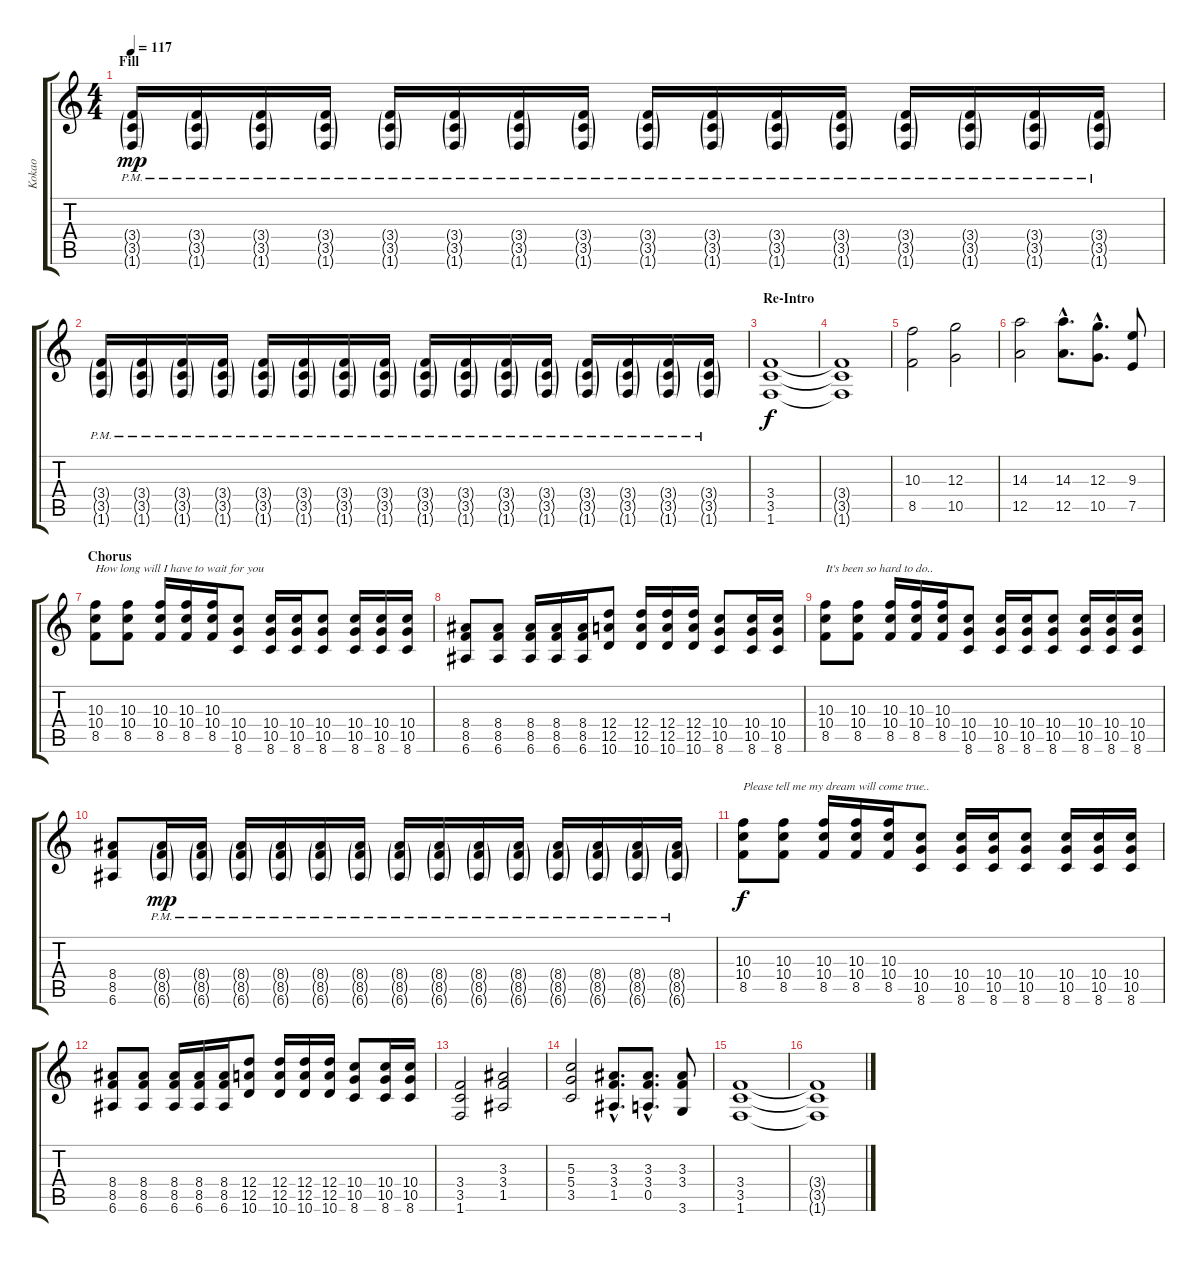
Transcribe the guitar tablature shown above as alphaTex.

\track ("Kokao" "Kokao") {instrument overdrivenguitar}
\staff {score tabs}
\tuning (E4 B3 G3 D3 A2 E2) {hide}
\ts (4 4)
\section ("" "Fill")
\tempo 117
\clef g2
\ks c
(3.4{g pm} 3.5{g pm} 1.6{g pm}).16{dy mp} (3.4{g pm} 3.5{g pm} 1.6{g pm}).16 (3.4{g pm} 3.5{g pm} 1.6{g pm}).16 (3.4{g pm} 3.5{g pm} 1.6{g pm}).16 (3.4{g pm} 3.5{g pm} 1.6{g pm}).16 (3.4{g pm} 3.5{g pm} 1.6{g pm}).16 (3.4{g pm} 3.5{g pm} 1.6{g pm}).16 (3.4{g pm} 3.5{g pm} 1.6{g pm}).16 (3.4{g pm} 3.5{g pm} 1.6{g pm}).16 (3.4{g pm} 3.5{g pm} 1.6{g pm}).16 (3.4{g pm} 3.5{g pm} 1.6{g pm}).16 (3.4{g pm} 3.5{g pm} 1.6{g pm}).16 (3.4{g pm} 3.5{g pm} 1.6{g pm}).16 (3.4{g pm} 3.5{g pm} 1.6{g pm}).16 (3.4{g pm} 3.5{g pm} 1.6{g pm}).16 (3.4{g pm} 3.5{g pm} 1.6{g pm}).16 |
(3.4{g pm} 3.5{g pm} 1.6{g pm}).16 (3.4{g pm} 3.5{g pm} 1.6{g pm}).16 (3.4{g pm} 3.5{g pm} 1.6{g pm}).16 (3.4{g pm} 3.5{g pm} 1.6{g pm}).16 (3.4{g pm} 3.5{g pm} 1.6{g pm}).16 (3.4{g pm} 3.5{g pm} 1.6{g pm}).16 (3.4{g pm} 3.5{g pm} 1.6{g pm}).16 (3.4{g pm} 3.5{g pm} 1.6{g pm}).16 (3.4{g pm} 3.5{g pm} 1.6{g pm}).16 (3.4{g pm} 3.5{g pm} 1.6{g pm}).16 (3.4{g pm} 3.5{g pm} 1.6{g pm}).16 (3.4{g pm} 3.5{g pm} 1.6{g pm}).16 (3.4{g pm} 3.5{g pm} 1.6{g pm}).16 (3.4{g pm} 3.5{g pm} 1.6{g pm}).16 (3.4{g pm} 3.5{g pm} 1.6{g pm}).16 (3.4{g pm} 3.5{g pm} 1.6{g pm}).16 |
\section ("" "Re-Intro")
(3.4 3.5 1.6).1{dy f volume 10} |
(3.4{t} 3.5{t} 1.6{t}).1 |
(10.3 8.5).2{volume 7} (12.3 10.5).2 |
(14.3 12.5).2 (14.3{hac} 12.5{hac}).8{d} (12.3{hac} 10.5{hac}).8{d} (9.3 7.5).8 |
\section ("" "Chorus")
(10.3 10.4 8.5).8{txt "How long will I have to wait for you"} (10.3 10.4 8.5).8 (10.3 10.4 8.5).16 (10.3 10.4 8.5).16 (10.3 10.4 8.5).16 (10.4 10.5 8.6).8 (10.4 10.5 8.6).16 (10.4 10.5 8.6).16 (10.4 10.5 8.6).8 (10.4 10.5 8.6).16 (10.4 10.5 8.6).16 (10.4 10.5 8.6).16 |
(8.4 8.5 6.6).8 (8.4 8.5 6.6).8 (8.4 8.5 6.6).16 (8.4 8.5 6.6).16 (8.4 8.5 6.6).16 (12.4 12.5 10.6).8 (12.4 12.5 10.6).16 (12.4 12.5 10.6).16 (12.4 12.5 10.6).16 (10.4 10.5 8.6).8 (10.4 10.5 8.6).16 (10.4 10.5 8.6).16 |
(10.3 10.4 8.5).8{txt "It's been so hard to do.."} (10.3 10.4 8.5).8 (10.3 10.4 8.5).16 (10.3 10.4 8.5).16 (10.3 10.4 8.5).16 (10.4 10.5 8.6).8 (10.4 10.5 8.6).16 (10.4 10.5 8.6).16 (10.4 10.5 8.6).8 (10.4 10.5 8.6).16 (10.4 10.5 8.6).16 (10.4 10.5 8.6).16 |
(8.4 8.5 6.6).8 (8.4{g pm} 8.5{g pm} 6.6{g pm}).16{dy mp} (8.4{g pm} 8.5{g pm} 6.6{g pm}).16 (8.4{g pm} 8.5{g pm} 6.6{g pm}).16 (8.4{g pm} 8.5{g pm} 6.6{g pm}).16 (8.4{g pm} 8.5{g pm} 6.6{g pm}).16 (8.4{g pm} 8.5{g pm} 6.6{g pm}).16 (8.4{g pm} 8.5{g pm} 6.6{g pm}).16 (8.4{g pm} 8.5{g pm} 6.6{g pm}).16 (8.4{g pm} 8.5{g pm} 6.6{g pm}).16 (8.4{g pm} 8.5{g pm} 6.6{g pm}).16 (8.4{g pm} 8.5{g pm} 6.6{g pm}).16 (8.4{g pm} 8.5{g pm} 6.6{g pm}).16 (8.4{g pm} 8.5{g pm} 6.6{g pm}).16 (8.4{g pm} 8.5{g pm} 6.6{g pm}).16 |
(10.3 10.4 8.5).8{txt "Please tell me my dream will come true.." dy f} (10.3 10.4 8.5).8 (10.3 10.4 8.5).16 (10.3 10.4 8.5).16 (10.3 10.4 8.5).16 (10.4 10.5 8.6).8 (10.4 10.5 8.6).16 (10.4 10.5 8.6).16 (10.4 10.5 8.6).8 (10.4 10.5 8.6).16 (10.4 10.5 8.6).16 (10.4 10.5 8.6).16 |
(8.4 8.5 6.6).8 (8.4 8.5 6.6).8 (8.4 8.5 6.6).16 (8.4 8.5 6.6).16 (8.4 8.5 6.6).16 (12.4 12.5 10.6).8 (12.4 12.5 10.6).16 (12.4 12.5 10.6).16 (12.4 12.5 10.6).16 (10.4 10.5 8.6).8 (10.4 10.5 8.6).16 (10.4 10.5 8.6).16 |
(3.4 3.5 1.6).2 (3.3 3.4 1.5).2 |
(5.3 5.4 3.5).2 (3.3{hac} 3.4{hac} 1.5{hac}).8{d} (3.3{hac} 3.4{hac} 0.5{hac}).8{d} (3.3 3.4 3.6).8 |
(3.4 3.5 1.6).1 |
(3.4{t} 3.5{t} 1.6{t}).1
